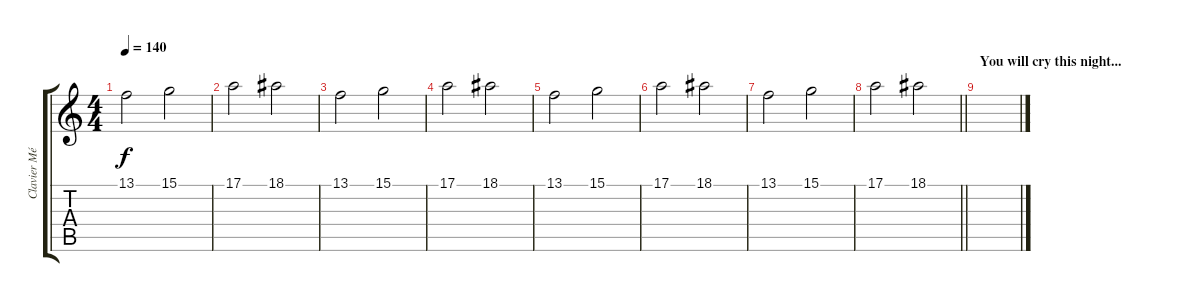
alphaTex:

\track ("Clavier Mélodie" "Clavier Mé") {instrument tremolostrings}
\staff {score tabs}
\tuning (E4 B3 G3 D3 A2 E2) {hide}
\ts (4 4)
\tempo 140
\clef g2
\ks c
13.1.2{dy f} 15.1.2 |
17.1.2 18.1.2 |
13.1.2 15.1.2 |
17.1.2 18.1.2 |
13.1.2 15.1.2 |
17.1.2 18.1.2 |
13.1.2 15.1.2 |
\barLineRight lightlight
17.1.2 18.1.2 |
\section ("" "You will cry this night...")
